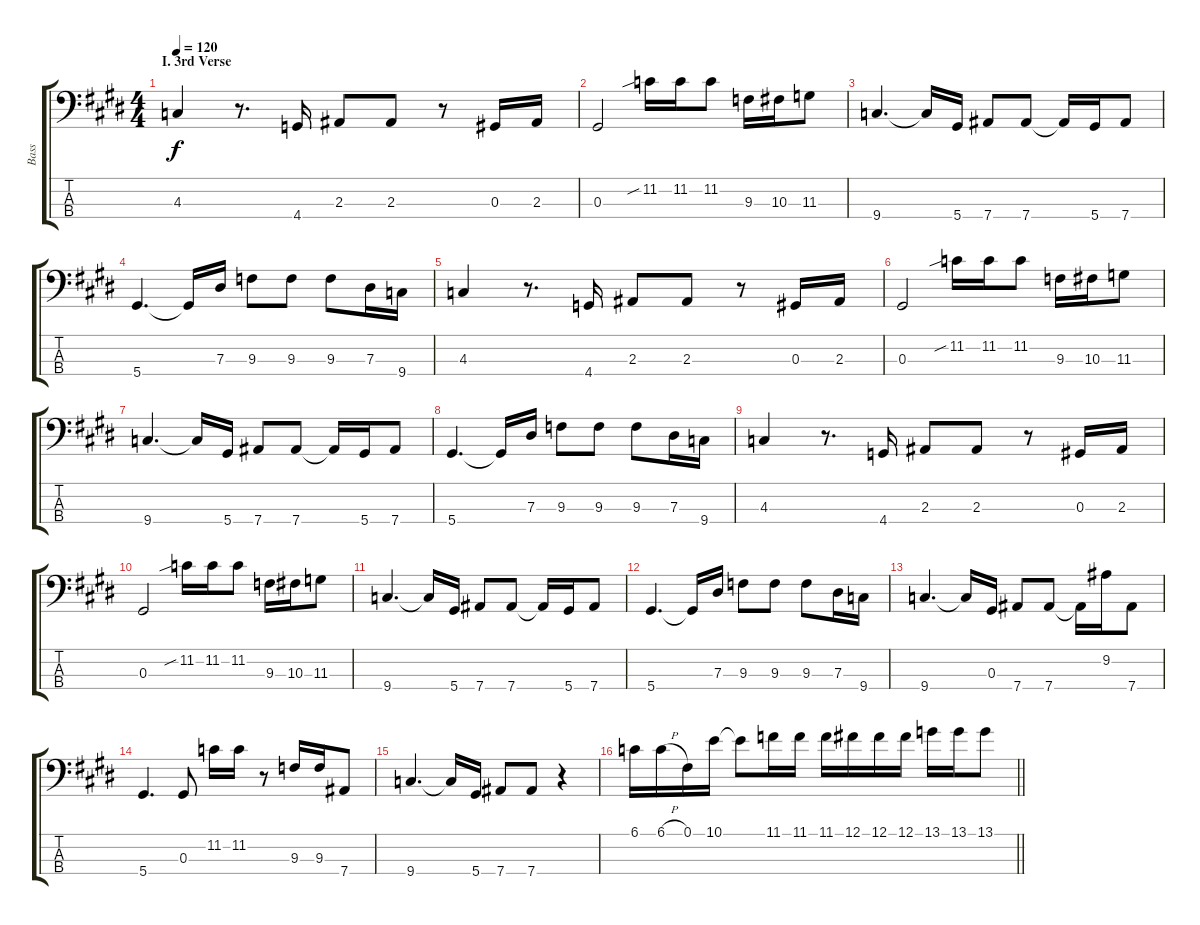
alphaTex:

\track ("Bass" "Bass") {instrument electricbassfinger}
\staff {score tabs}
\tuning (Gb2 Db2 Ab1 Eb1) {hide}
\ts (4 4)
\section ("" "I. 3rd Verse")
\tempo 120
\clef f4
\ks e
4.3.4{dy f} r.8{d} 4.4.16 2.3.8 2.3.8 r.8 0.3.16 2.3.16 |
0.3.2 11.2{sib}.16 11.2.16 11.2.8 9.3.16 10.3.16 11.3.8 |
9.4.4{d} 9.4{t}.16 5.4.16 7.4.8 7.4.8 7.4{t}.16 5.4.16 7.4.8 |
5.4.4{d} 5.4{t}.16 7.3.16 9.3.8 9.3.8 9.3.8 7.3.16 9.4.16 |
4.3.4 r.8{d} 4.4.16 2.3.8 2.3.8 r.8 0.3.16 2.3.16 |
0.3.2 11.2{sib}.16 11.2.16 11.2.8 9.3.16 10.3.16 11.3.8 |
9.4.4{d} 9.4{t}.16 5.4.16 7.4.8 7.4.8 7.4{t}.16 5.4.16 7.4.8 |
5.4.4{d} 5.4{t}.16 7.3.16 9.3.8 9.3.8 9.3.8 7.3.16 9.4.16 |
4.3.4 r.8{d} 4.4.16 2.3.8 2.3.8 r.8 0.3.16 2.3.16 |
0.3.2 11.2{sib}.16 11.2.16 11.2.8 9.3.16 10.3.16 11.3.8 |
9.4.4{d} 9.4{t}.16 5.4.16 7.4.8 7.4.8 7.4{t}.16 5.4.16 7.4.8 |
5.4.4{d} 5.4{t}.16 7.3.16 9.3.8 9.3.8 9.3.8 7.3.16 9.4.16 |
9.4.4{d} 9.4{t}.16 0.3.16 7.4.8 7.4.8 7.4{t}.16 9.2.16 7.4.8 |
5.4.4{d} 0.3.8 11.2.16 11.2.16 r.8 9.3.16 9.3.16 7.4.8 |
9.4.4{d} 9.4{t}.16 5.4.16 7.4.8 7.4.8 r.4 |
\barLineRight lightlight
6.1.16 6.1{h}.16 0.1.16 10.1.16 10.1{t}.8 11.1.16 11.1.16 11.1.16 12.1.16 12.1.16 12.1.16 13.1.16 13.1.16 13.1.8
